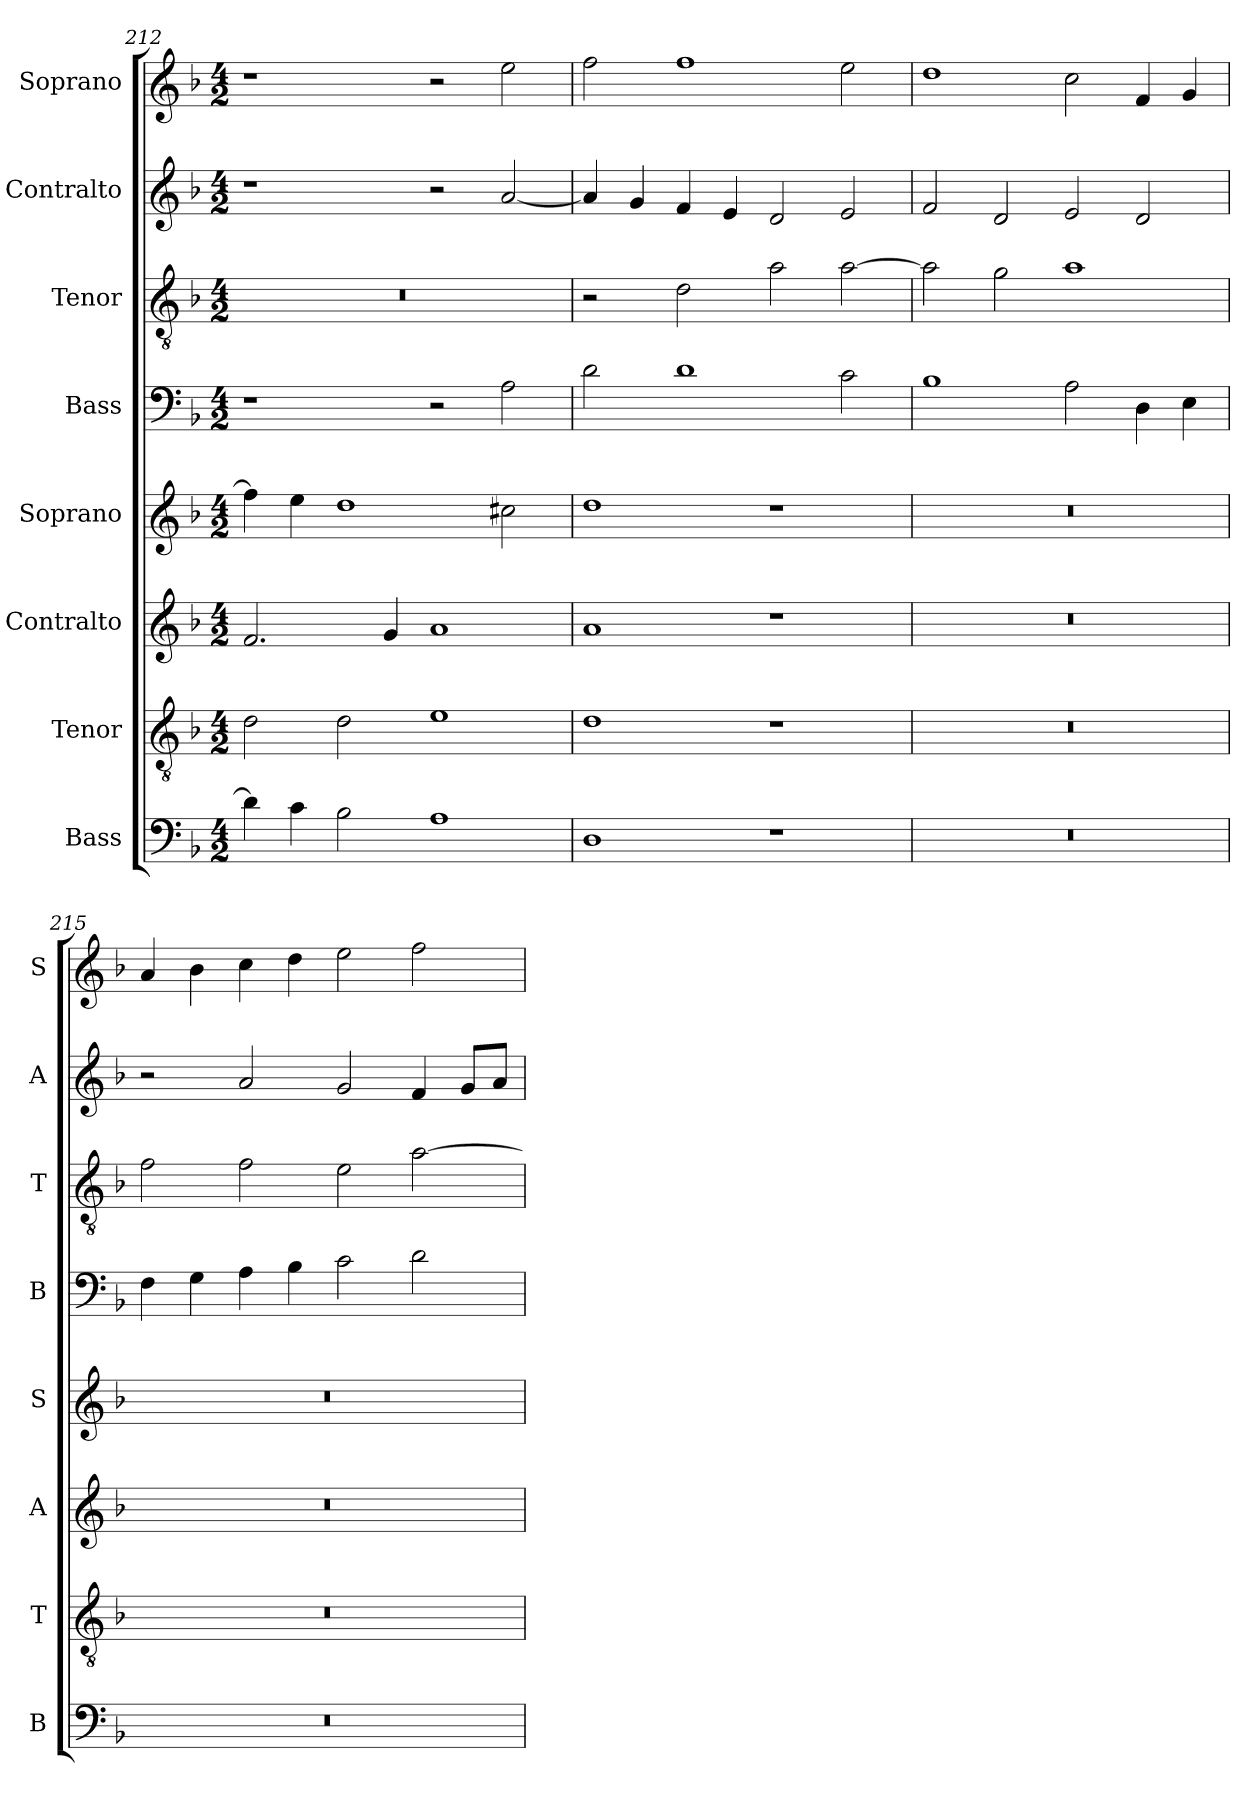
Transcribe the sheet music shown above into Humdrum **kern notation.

**kern	**kern	**kern	**kern	**kern	**kern	**kern	**kern
*part8	*part7	*part6	*part5	*part4	*part3	*part2	*part1
*staff8	*staff7	*staff6	*staff5	*staff4	*staff3	*staff2	*staff1
*I"Bass	*I"Tenor	*I"Contralto	*I"Soprano	*I"Bass	*I"Tenor	*I"Contralto	*I"Soprano
*I'B	*I'T	*I'A	*I'S	*I'B	*I'T	*I'A	*I'S
*clefF4	*clefGv2	*clefG2	*clefG2	*clefF4	*clefGv2	*clefG2	*clefG2
*k[b-]	*k[b-]	*k[b-]	*k[b-]	*k[b-]	*k[b-]	*k[b-]	*k[b-]
*G:dor	*G:dor	*G:dor	*G:dor	*G:dor	*G:dor	*G:dor	*G:dor
*M4/2	*M4/2	*M4/2	*M4/2	*M4/2	*M4/2	*M4/2	*M4/2
=212	=212	=212	=212	=212	=212	=212	=212
4d]	2d	2.f	4ff]	1r	0r	1r	1r
4c	.	.	4ee	.	.	.	.
2B-	2d	.	1dd	.	.	.	.
.	.	4g	.	.	.	.	.
1A	1e	1a	.	2r	.	2r	2r
.	.	.	2cc#X	2A	.	[2a	2ee
=213	=213	=213	=213	=213	=213	=213	=213
1D	1d	1a	1dd	2d	2r	4a]	2ff
.	.	.	.	.	.	4g	.
.	.	.	.	1d	2d	4f	1ff
.	.	.	.	.	.	4e	.
1r	1r	1r	1r	.	2a	2d	.
.	.	.	.	2c	[2a	2e	2ee
=214	=214	=214	=214	=214	=214	=214	=214
0r	0r	0r	0r	1B-	2a]	2f	1dd
.	.	.	.	.	2g	2d	.
.	.	.	.	2A	1a	2e	2cc
.	.	.	.	4D	.	2d	4f
.	.	.	.	4E	.	.	4g
=215	=215	=215	=215	=215	=215	=215	=215
0r	0r	0r	0r	4F	2f	2r	4a
.	.	.	.	4G	.	.	4b-
.	.	.	.	4A	2f	2a	4cc
.	.	.	.	4B-	.	.	4dd
.	.	.	.	2c	2e	2g	2ee
.	.	.	.	2d	[2a	4f	2ff
.	.	.	.	.	.	8g/L	.
.	.	.	.	.	.	8a/J	.
=	=	=	=	=	=	=	=
*-	*-	*-	*-	*-	*-	*-	*-
